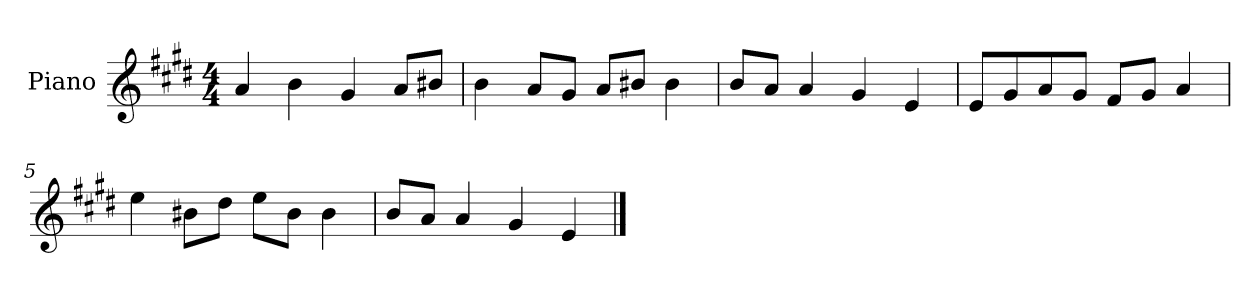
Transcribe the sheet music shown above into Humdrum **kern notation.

**kern
*part1
*staff1
*I"Piano
*I'P-no
*clefG2
*k[f#c#g#d#]
*M4/4
*MM90
=1
4a/
4b\
4g#/
8a/L
8b#X/J
=2
4b\
8a/L
8g#/J
8a/L
8b#X/J
4b#\
=3
8b/L
8a/J
4a/
4g#/
4e/
=4
8e/L
8g#/
8a/
8g#/J
8f#/L
8g#/J
4a/
=5
4ee\
8b#X\L
8dd#\J
8ee\L
8b#\J
4b#\
=6
8b/L
8a/J
4a/
4g#/
4e/
==
*-
